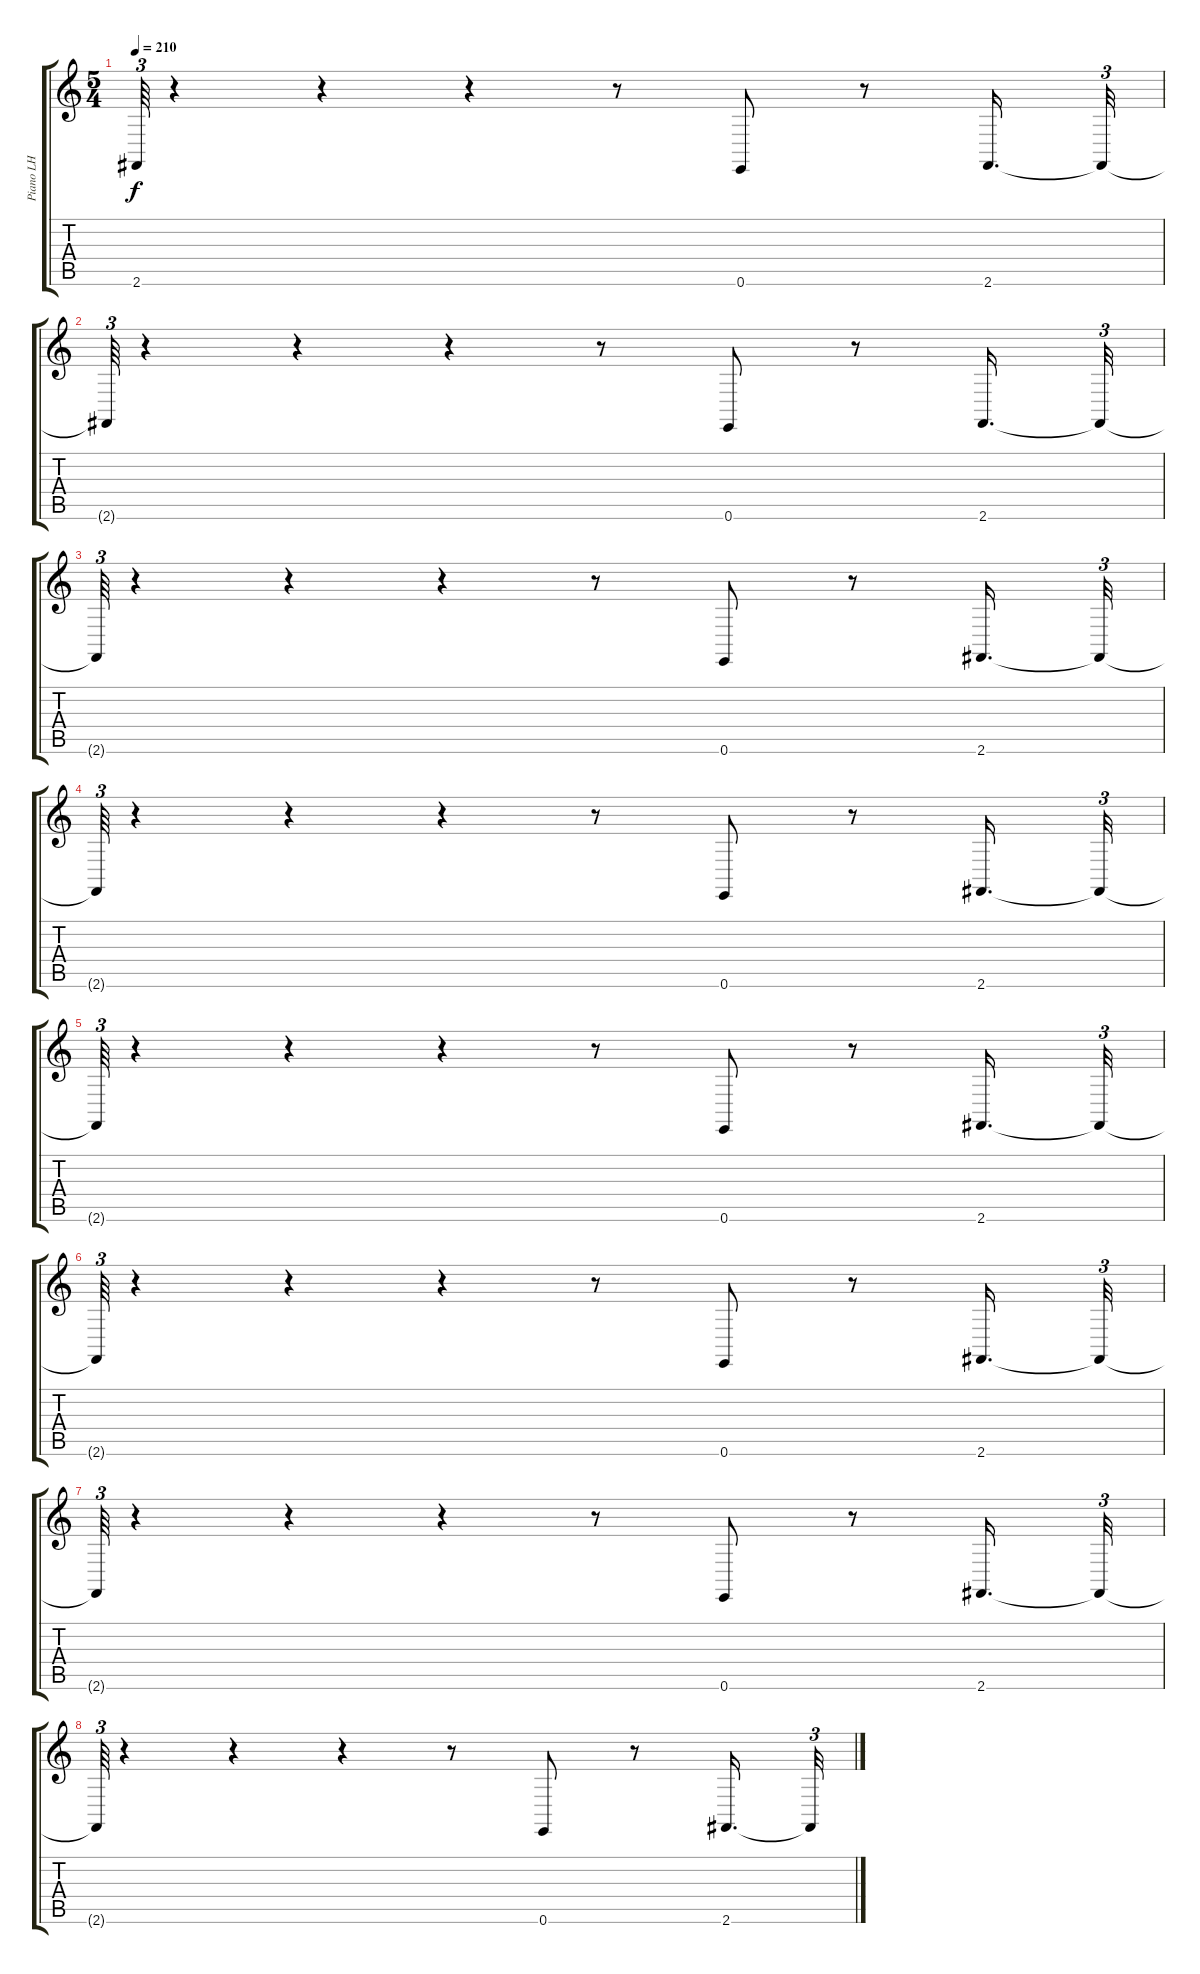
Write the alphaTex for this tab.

\track ("Piano LH" "Piano LH") {instrument acousticgrandpiano}
\staff {score tabs}
\tuning (E4 B3 G3 D3 A2 E2) {hide}
\ts (5 4)
\tempo 210
\clef g2
\ks c
2.6{t}.64{tu (3 2) dy f} r.4 r.4 r.4 r.8 0.6.8 r.8 2.6.16{d} 2.6{t}.32{tu (3 2)} |
2.6{t}.64{tu (3 2)} r.4 r.4 r.4 r.8 0.6.8 r.8 2.6.16{d} 2.6{t}.32{tu (3 2)} |
2.6{t}.64{tu (3 2)} r.4 r.4 r.4 r.8 0.6.8 r.8 2.6.16{d} 2.6{t}.32{tu (3 2)} |
2.6{t}.64{tu (3 2)} r.4 r.4 r.4 r.8 0.6.8 r.8 2.6.16{d} 2.6{t}.32{tu (3 2)} |
2.6{t}.64{tu (3 2)} r.4 r.4 r.4 r.8 0.6.8 r.8 2.6.16{d} 2.6{t}.32{tu (3 2)} |
2.6{t}.64{tu (3 2)} r.4 r.4 r.4 r.8 0.6.8 r.8 2.6.16{d} 2.6{t}.32{tu (3 2)} |
2.6{t}.64{tu (3 2)} r.4 r.4 r.4 r.8 0.6.8 r.8 2.6.16{d} 2.6{t}.32{tu (3 2)} |
2.6{t}.64{tu (3 2)} r.4 r.4 r.4 r.8 0.6.8 r.8 2.6.16{d} 2.6{t}.32{tu (3 2)}
